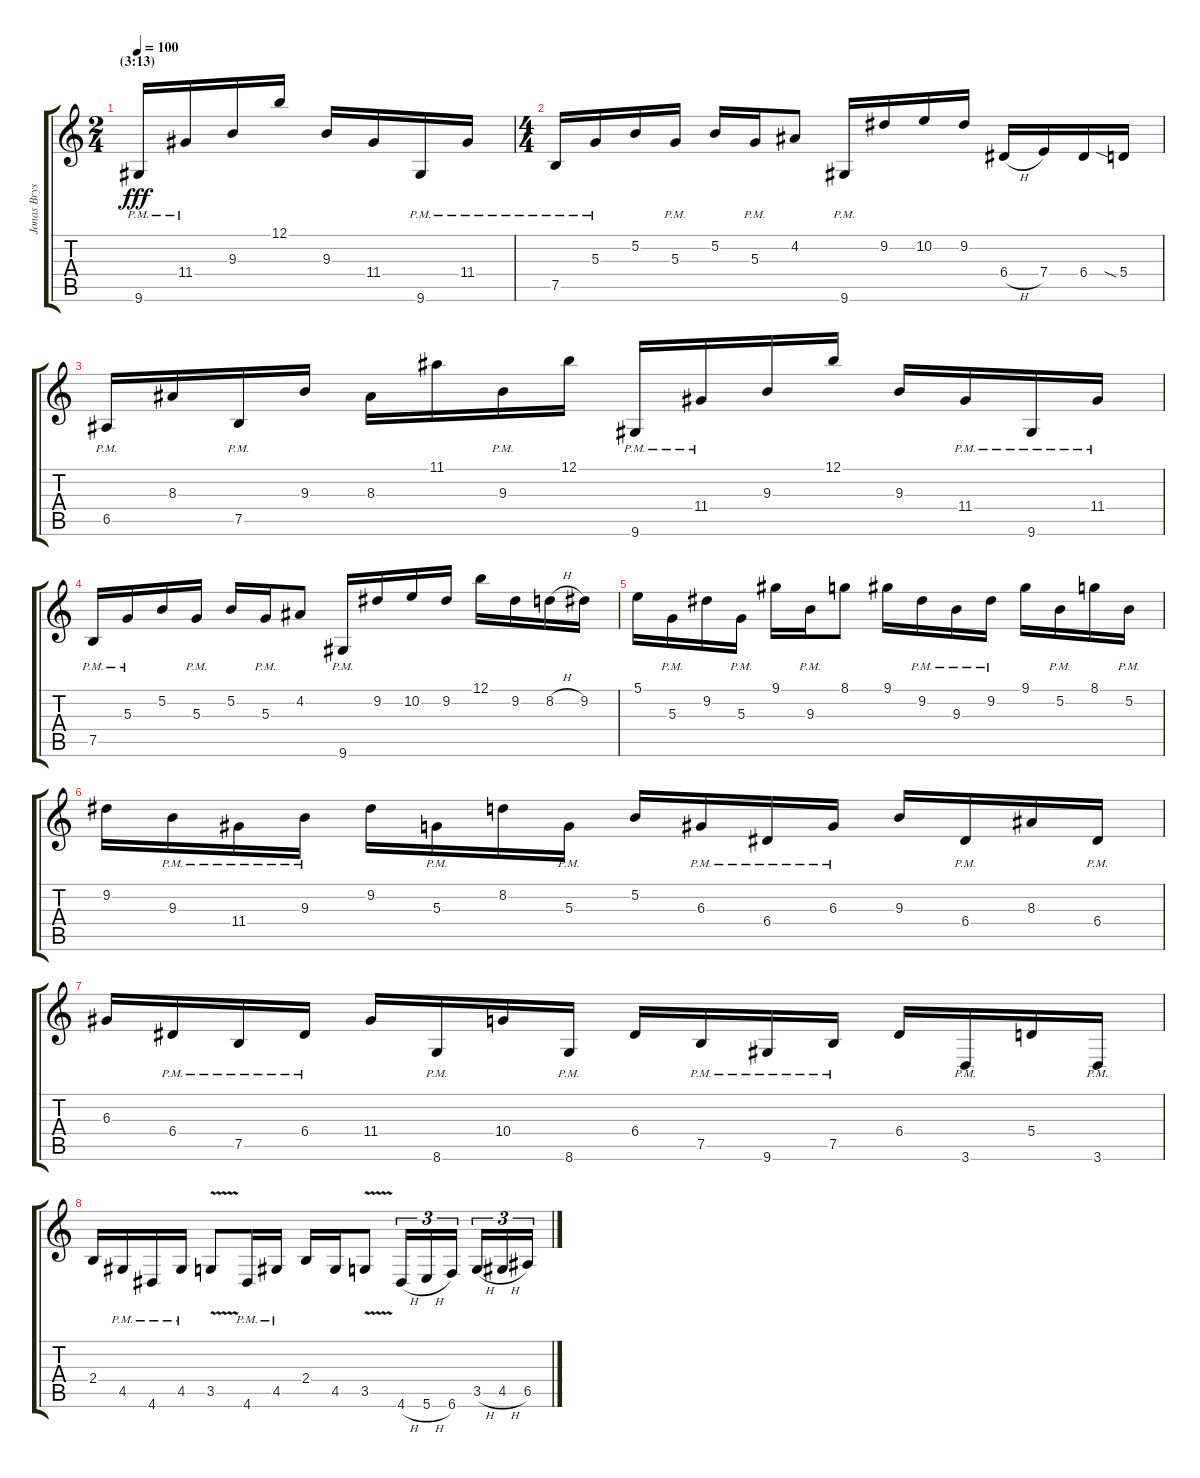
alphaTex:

\track ("Jonas Bryssling" "Jonas Brys") {instrument distortionguitar}
\staff {score tabs}
\tuning (B3 Gb3 D3 A2 E2 B1) {hide}
\ts (2 4)
\section ("" "(3:13)")
\tempo 100
\clef g2
\ks c
9.6{pm}.16{dy fff} 11.4{pm}.16 9.3.16 12.1.16 9.3.16 11.4.16 9.6{pm}.16 11.4{pm}.16 |
\ts (4 4)
7.5{pm}.16 5.3{pm}.16 5.2.16 5.3{pm}.16 5.2.16 5.3{pm}.16 4.2.8 9.6{pm}.16 9.2.16 10.2.16 9.2.16 6.4{h}.16 7.4.16 6.4.16 5.4{sia}.16 |
6.5{pm}.16 8.3.16 7.5{pm}.16 9.3.16 8.3.16 11.1.16 9.3{pm}.16 12.1.16 9.6{pm}.16 11.4{pm}.16 9.3.16 12.1.16 9.3.16 11.4{pm}.16 9.6{pm}.16 11.4{pm}.16 |
7.5{pm}.16 5.3{pm}.16 5.2.16 5.3{pm}.16 5.2.16 5.3{pm}.16 4.2.8 9.6{pm}.16 9.2.16 10.2.16 9.2.16 12.1.16 9.2.16 8.2{h}.16 9.2.16 |
5.1.16 5.3{pm}.16 9.2.16 5.3{pm}.16 9.1.16 9.3{pm}.16 8.1.8 9.1.16 9.2{pm}.16 9.3{pm}.16 9.2{pm}.16 9.1.16 5.2{pm}.16 8.1.16 5.2{pm}.16 |
9.2.16 9.3{pm}.16 11.4{pm}.16 9.3{pm}.16 9.2.16 5.3{pm}.16 8.2.16 5.3{pm}.16 5.2.16 6.3{pm}.16 6.4{pm}.16 6.3{pm}.16 9.3.16 6.4{pm}.16 8.3.16 6.4{pm}.16 |
6.3.16 6.4{pm}.16 7.5{pm}.16 6.4{pm}.16 11.4.16 8.6{pm}.16 10.4.16 8.6{pm}.16 6.4.16 7.5{pm}.16 9.6{pm}.16 7.5{pm}.16 6.4.16 3.6{pm}.16 5.4.16 3.6{pm}.16 |
2.4.16 4.5{pm}.16 4.6{pm}.16 4.5{pm}.16 3.5{v}.8 4.6{pm}.16 4.5{pm}.16 2.4.16 4.5.16 3.5{v}.8 4.6{h}.16{tu (3 2)} 5.6{h}.16{tu (3 2)} 6.6.16{tu (3 2)} 3.5{h}.16{tu (3 2)} 4.5{h}.16{tu (3 2)} 6.5.16{tu (3 2)}
